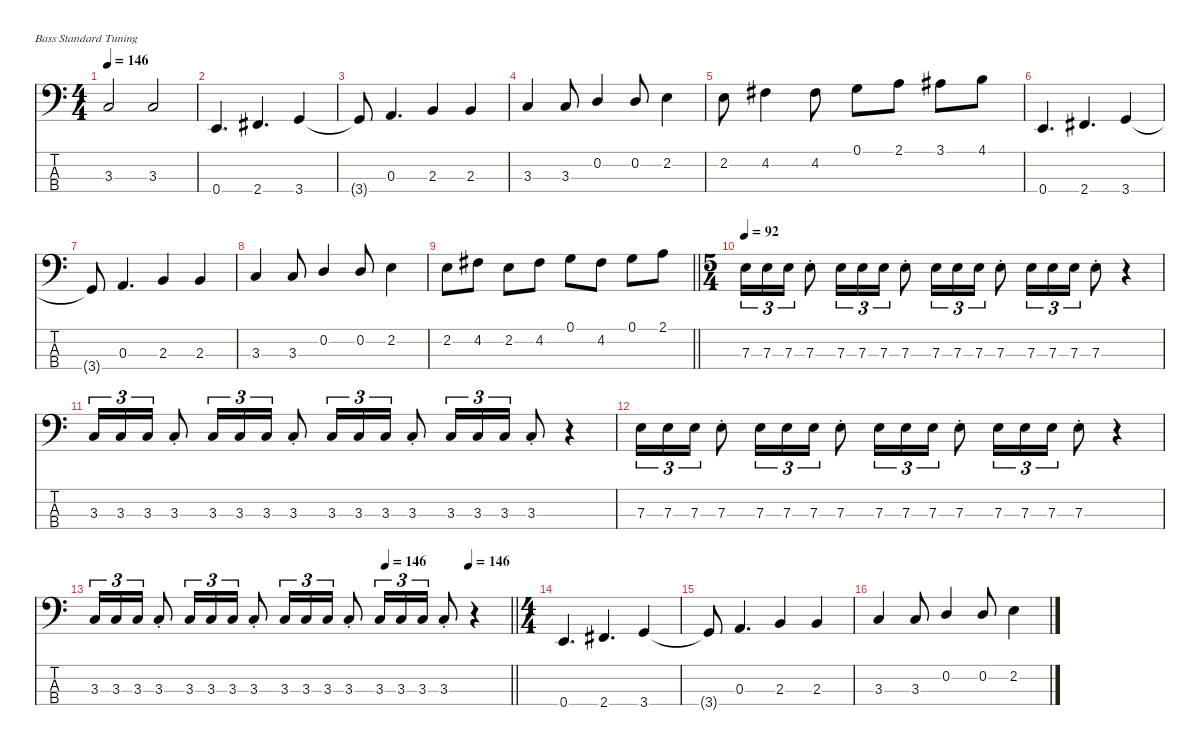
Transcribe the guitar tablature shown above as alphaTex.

\defaultSystemsLayout 4
\hideDynamics
\bracketExtendMode nobrackets
\singleTrackTrackNamePolicy hidden
\multiTrackTrackNamePolicy hidden
\firstSystemTrackNameMode fullname
\firstSystemTrackNameOrientation horizontal
\otherSystemsTrackNameOrientation horizontal
\track ("Bass" "el.bs.") {instrument electricbasspick}
\staff {score tabs}
\tuning (G2 D2 A1 E1)
\ts (4 4)
\tempo 146
\clef f4
\ks c
3.3{t}.2{dy f beam Up} 3.3.2{beam Up} |
0.4.4{d beam Up} 2.4{acc #}.4{d beam Up} 3.4.4{beam Up} |
3.4{t}.8{beam Up} 0.3.4{d beam Up} 2.3.4{beam Up} 2.3.4{beam Up} |
3.3.4{beam Up} 3.3.8{beam Up} 0.2.4{beam Up} 0.2.8{beam Up} 2.2.4{beam Down} |
2.2.8{beam Down} 4.2{acc #}.4{beam Down} 4.2{acc #}.8{beam Down} 0.1.8{beam Down} 2.1.8{beam Down} 3.1{acc #}.8{beam Down} 4.1.8{beam Down} |
0.4.4{d beam Up} 2.4{acc #}.4{d beam Up} 3.4.4{beam Up} |
3.4{t}.8{beam Up} 0.3.4{d beam Up} 2.3.4{beam Up} 2.3.4{beam Up} |
3.3.4{beam Up} 3.3.8{beam Up} 0.2.4{beam Up} 0.2.8{beam Up} 2.2.4{beam Down} |
\barLineRight lightlight
2.2.8{beam Down} 4.2{acc #}.8{beam Down} 2.2.8{beam Down} 4.2{acc #}.8{beam Down} 0.1.8{beam Down} 4.2{acc #}.8{beam Down} 0.1.8{beam Down} 2.1.8{beam Down} |
\ts (5 4)
\beaming (8 6 4)
\tempo 92
7.3.16{tu (3 2) beam Down} 7.3.16{tu (3 2) beam Down} 7.3.16{tu (3 2) beam Down} 7.3{st}.8{beam Down} 7.3.16{tu (3 2) beam Down} 7.3.16{tu (3 2) beam Down} 7.3.16{tu (3 2) beam Down} 7.3{st}.8{beam Down} 7.3.16{tu (3 2) beam Down} 7.3.16{tu (3 2) beam Down} 7.3.16{tu (3 2) beam Down} 7.3{st}.8{beam Down} 7.3.16{tu (3 2) beam Down} 7.3.16{tu (3 2) beam Down} 7.3.16{tu (3 2) beam Down} 7.3{st}.8{beam Down} r.4{beam Down} |
3.3.16{tu (3 2) beam Up} 3.3.16{tu (3 2) beam Up} 3.3.16{tu (3 2) beam Up} 3.3{st}.8{beam Up} 3.3.16{tu (3 2) beam Up} 3.3.16{tu (3 2) beam Up} 3.3.16{tu (3 2) beam Up} 3.3{st}.8{beam Up} 3.3.16{tu (3 2) beam Up} 3.3.16{tu (3 2) beam Up} 3.3.16{tu (3 2) beam Up} 3.3{st}.8{beam Up} 3.3.16{tu (3 2) beam Up} 3.3.16{tu (3 2) beam Up} 3.3.16{tu (3 2) beam Up} 3.3{st}.8{beam Up} r.4{beam Up} |
7.3.16{tu (3 2) beam Down} 7.3.16{tu (3 2) beam Down} 7.3.16{tu (3 2) beam Down} 7.3{st}.8{beam Down} 7.3.16{tu (3 2) beam Down} 7.3.16{tu (3 2) beam Down} 7.3.16{tu (3 2) beam Down} 7.3{st}.8{beam Down} 7.3.16{tu (3 2) beam Down} 7.3.16{tu (3 2) beam Down} 7.3.16{tu (3 2) beam Down} 7.3{st}.8{beam Down} 7.3.16{tu (3 2) beam Down} 7.3.16{tu (3 2) beam Down} 7.3.16{tu (3 2) beam Down} 7.3{st}.8{beam Down} r.4{beam Down} |
\tempo (146 0.7)
\tempo (146 0.9)
\barLineRight lightlight
3.3.16{tu (3 2) beam Up} 3.3.16{tu (3 2) beam Up} 3.3.16{tu (3 2) beam Up} 3.3{st}.8{beam Up} 3.3.16{tu (3 2) beam Up} 3.3.16{tu (3 2) beam Up} 3.3.16{tu (3 2) beam Up} 3.3{st}.8{beam Up} 3.3.16{tu (3 2) beam Up} 3.3.16{tu (3 2) beam Up} 3.3.16{tu (3 2) beam Up} 3.3{st}.8{beam Up} 3.3.16{tu (3 2) beam Up} 3.3.16{tu (3 2) beam Up} 3.3.16{tu (3 2) beam Up} 3.3{st}.8{beam Up} r.4{beam Up} |
\ts (4 4)
\beaming (8 2 2 2 2)
0.4.4{d beam Up} 2.4{acc #}.4{d beam Up} 3.4.4{beam Up} |
3.4{t}.8{beam Up} 0.3.4{d beam Up} 2.3.4{beam Up} 2.3.4{beam Up} |
3.3.4{beam Up} 3.3.8{beam Up} 0.2.4{beam Up} 0.2.8{beam Up} 2.2.4{beam Down}
